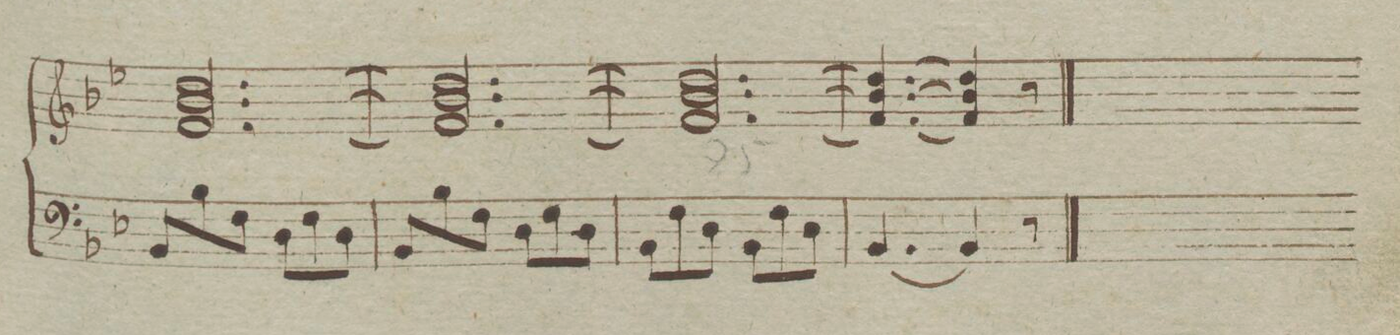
**kern
*I"Organo.
*clefF4
*k[b-e-]
*met(c)
*M6/8
8BB-/L
8B-\
8F\J
8D\L
8F\
8D\J
=222
8BB-/L
8B-\
8F\J
8D\L
8F\
8D\J
=223
8BB-\L
8F\
8D\J
8BB-\L
8F\
8D\J
=224
[4.BB-/
4BB-/]
8r
==
*-
